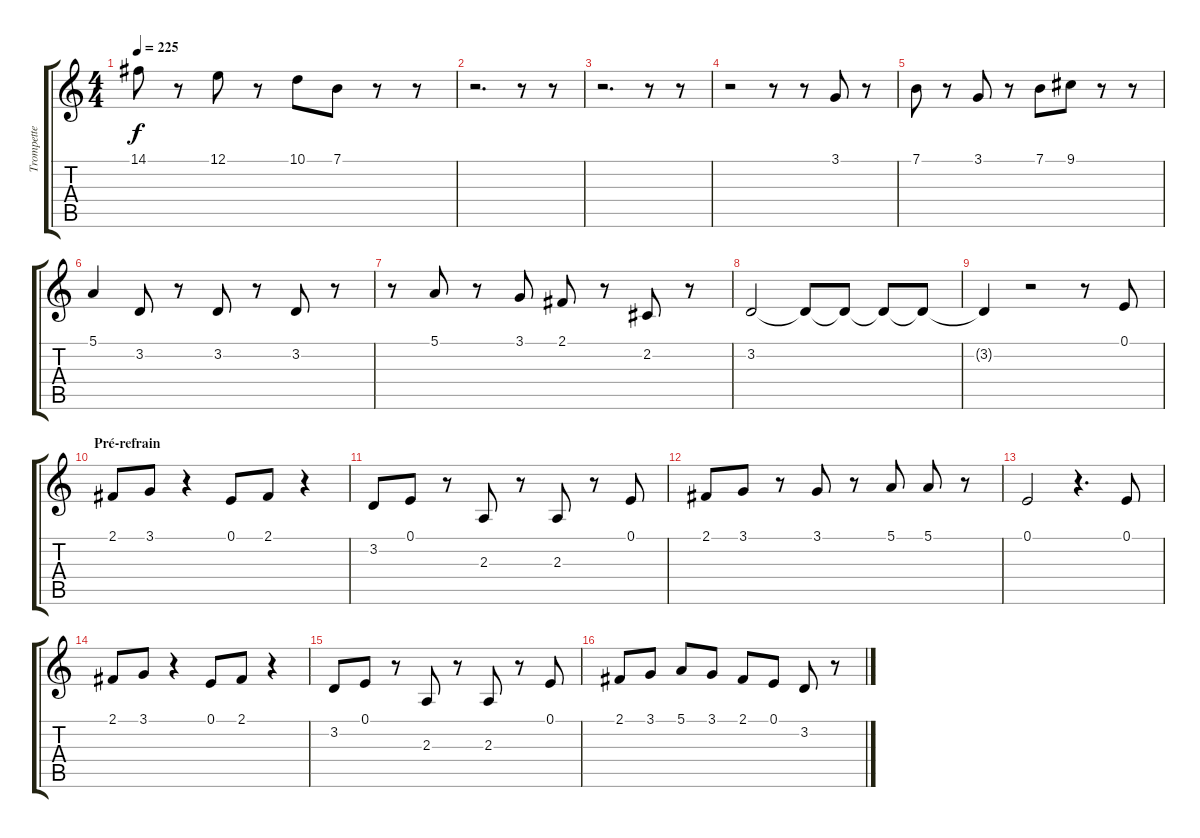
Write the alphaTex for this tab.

\track ("Trompette" "Trompette") {instrument trumpet}
\staff {score tabs}
\tuning (E4 B3 G3 D3 A2 E2) {hide}
\ts (4 4)
\tempo 225
\clef g2
\ks c
14.1.8{dy f} r.8 12.1.8 r.8 10.1.8 7.1.8 r.8 r.8 |
r.2{d} r.8 r.8 |
r.2{d} r.8 r.8 |
r.2 r.8 r.8 3.1.8 r.8 |
7.1.8 r.8 3.1.8 r.8 7.1.8 9.1.8 r.8 r.8 |
5.1.4 3.2.8 r.8 3.2.8 r.8 3.2.8 r.8 |
r.8 5.1.8 r.8 3.1.8 2.1.8 r.8 2.2.8 r.8 |
3.2.2 3.2{t}.8 3.2{t}.8 3.2{t}.8 3.2{t}.8 |
3.2{t}.4 r.2 r.8 0.1.8 |
\section ("" "Pré-refrain")
2.1.8 3.1.8 r.4 0.1.8 2.1.8 r.4 |
3.2.8 0.1.8 r.8 2.3.8 r.8 2.3.8 r.8 0.1.8 |
2.1.8 3.1.8 r.8 3.1.8 r.8 5.1.8 5.1.8 r.8 |
0.1.2 r.4{d} 0.1.8 |
2.1.8 3.1.8 r.4 0.1.8 2.1.8 r.4 |
3.2.8 0.1.8 r.8 2.3.8 r.8 2.3.8 r.8 0.1.8 |
2.1.8 3.1.8 5.1.8 3.1.8 2.1.8 0.1.8 3.2.8 r.8
